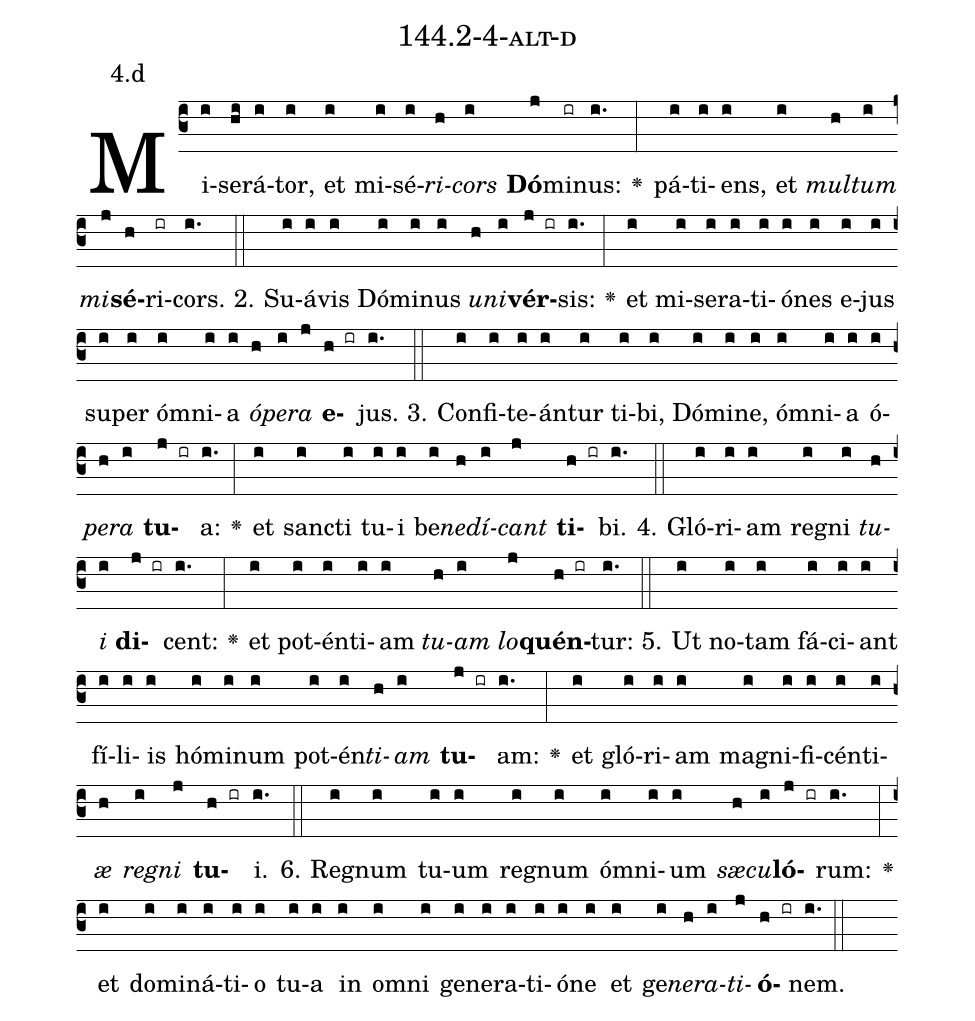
name: 144.2-4-alt-d;
annotation: 4.d;
%%
(c3)Mi(i)se(hi)rá(i)tor,(i) et(i) mi(i)sé(i)<i>ri</i>(h)<i>cors</i>(i) <b>Dó</b>(j)mi(ir)nus:(i.) <v>\greheightstar</v>(:) pá(i)ti(i)ens,(i) et(i) <i>mul</i>(h)<i>tum</i>(i) <i>mi</i>(j)<b>sé</b>(h)ri(ir)cors.(i.) (::)
2. Su(i)á(i)vis(i) Dó(i)mi(i)nus(i) <i>u</i>(h)<i>ni</i>(i)<b>vér</b>(j ir)sis:(i.) <v>\greheightstar</v>(:) et(i) mi(i)se(i)ra(i)ti(i)ó(i)nes(i) e(i)jus(i) su(i)per(i) óm(i)ni(i)a(i) <i>ó</i>(h)<i>pe</i>(i)<i>ra</i>(j) <b>e</b>(h ir)jus.(i.) (::)
3. Con(i)fi(i)te(i)án(i)tur(i) ti(i)bi,(i) Dó(i)mi(i)ne,(i) óm(i)ni(i)a(i) ó(i)<i>pe</i>(h)<i>ra</i>(i) <b>tu</b>(j ir)a:(i.) <v>\greheightstar</v>(:) et(i) sanc(i)ti(i) tu(i)i(i) be(i)<i>ne</i>(h)<i>dí</i>(i)<i>cant</i>(j) <b>ti</b>(h ir)bi.(i.) (::)
4. Gló(i)ri(i)am(i) re(i)gni(i) <i>tu</i>(h)<i>i</i>(i) <b>di</b>(j ir)cent:(i.) <v>\greheightstar</v>(:) et(i) pot(i)én(i)ti(i)am(i) <i>tu</i>(h)<i>am</i>(i) <i>lo</i>(j)<b>quén</b>(h ir)tur:(i.) (::)
5. Ut(i) no(i)tam(i) fá(i)ci(i)ant(i) fí(i)li(i)is(i) hó(i)mi(i)num(i) pot(i)én(i)<i>ti</i>(h)<i>am</i>(i) <b>tu</b>(j ir)am:(i.) <v>\greheightstar</v>(:) et(i) gló(i)ri(i)am(i) ma(i)gni(i)fi(i)cén(i)ti(i)<i>æ</i>(h) <i>re</i>(i)<i>gni</i>(j) <b>tu</b>(h ir)i.(i.) (::)
6. Re(i)gnum(i) tu(i)um(i) re(i)gnum(i) óm(i)ni(i)um(i) <i>sæ</i>(h)<i>cu</i>(i)<b>ló</b>(j ir)rum:(i.) <v>\greheightstar</v>(:) et(i) do(i)mi(i)ná(i)ti(i)o(i) tu(i)a(i) in(i) om(i)ni(i) ge(i)ne(i)ra(i)ti(i)ó(i)ne(i) et(i) ge(i)<i>ne</i>(h)<i>ra</i>(i)<i>ti</i>(j)<b>ó</b>(h ir)nem.(i.) (::)
